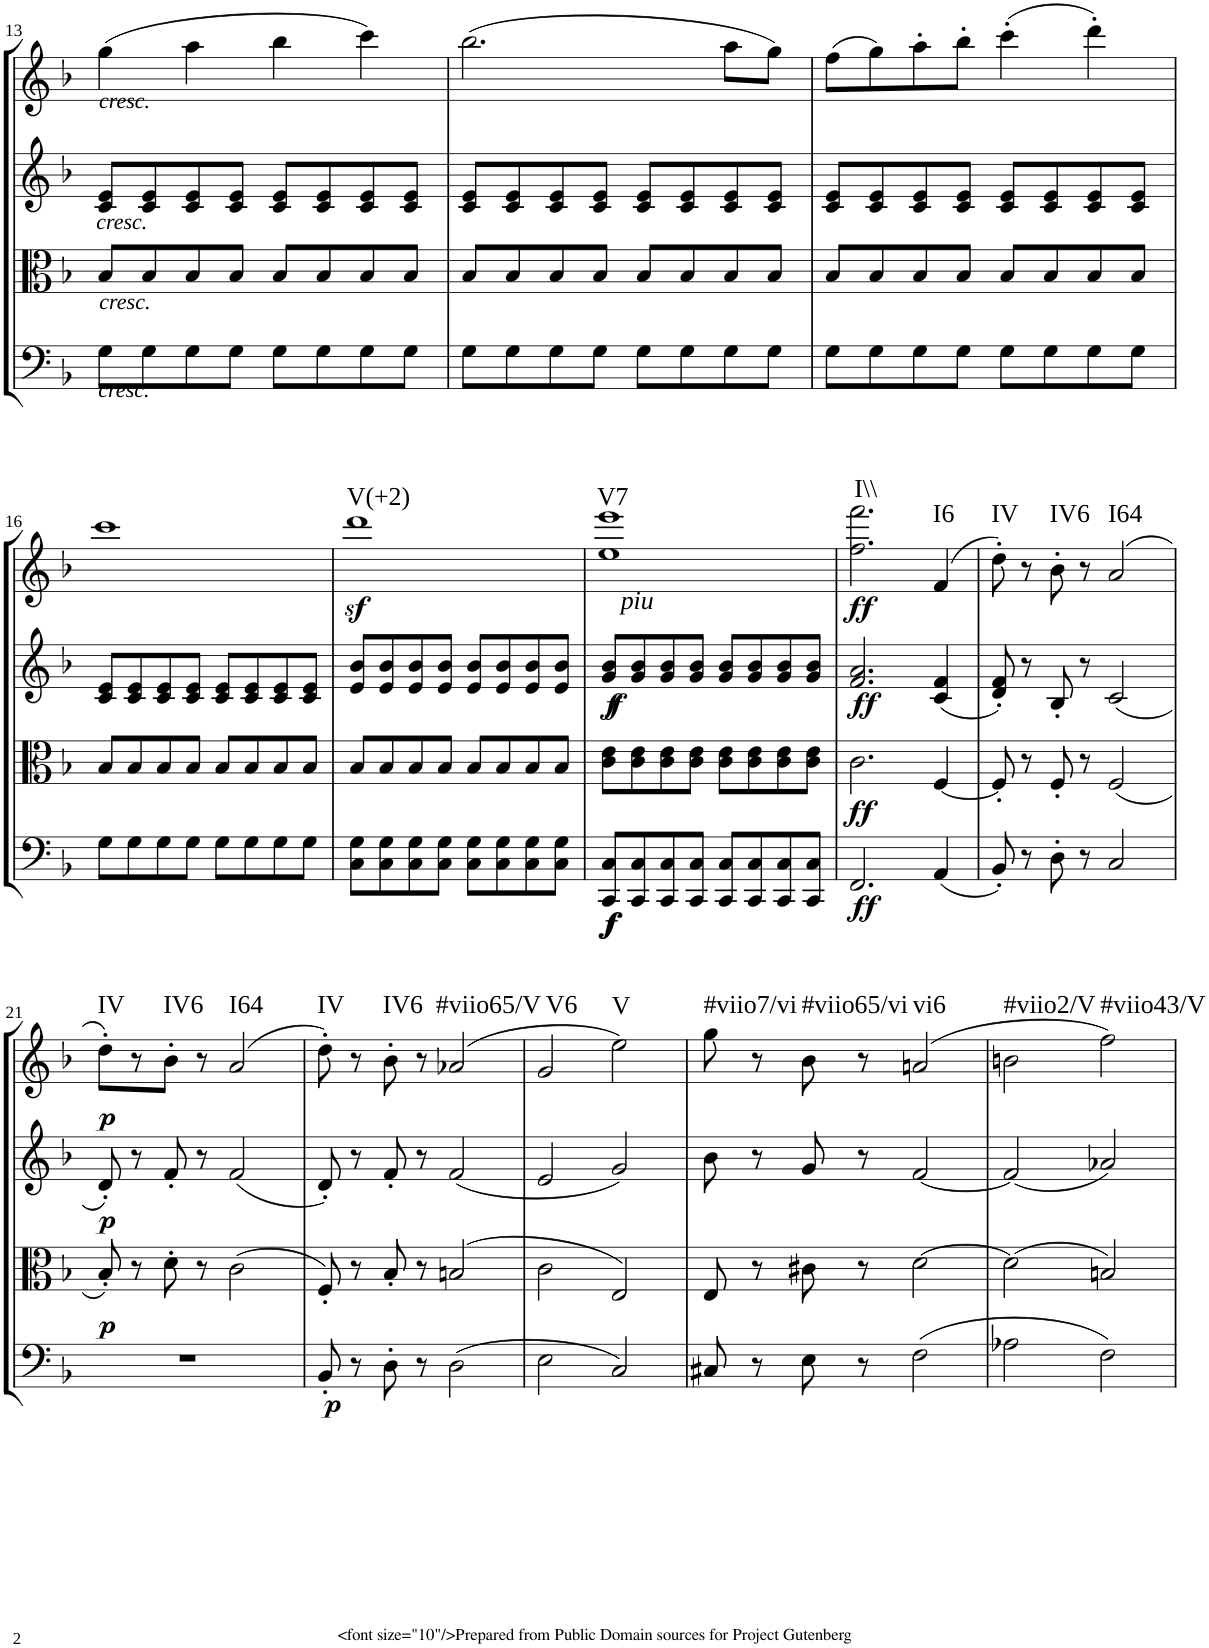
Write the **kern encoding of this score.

**kern	**dynam	**kern	**dynam	**kern	**dynam	**kern	**dynam	**harte
*part4	*part4	*part3	*part3	*part2	*part2	*part1	*part1	*part1
*staff4	*staff4	*staff3	*staff3	*staff2	*staff2	*staff1	*staff1	*
*I"Cello	*	*I"Viola	*	*I"2nd Violin	*	*I"1st Violin	*	*
*	*	*I'Vla	*	*I'Vln	*	*I'Vln	*	*
!!LO:PB:g=z
*clefF4	*	*clefC3	*	*clefG2	*	*clefG2	*	*
*k[b-]	*	*k[b-]	*	*k[b-]	*	*k[b-]	*	*
*M4/4	*	*M4/4	*	*M4/4	*	*M4/4	*	*
*met(c)	*	*met(c)	*	*met(c)	*	*met(c)	*	*
=13	=13	=13	=13	=13	=13	=13	=13	=13
!	!	!	!	!	!	!LO:TX:a:i:t=cresc.	!	!
!	!	!	!	!LO:TX:b:i:t=cresc.	!	!	!	!
!	!	!LO:TX:b:i:t=cresc.	!	!	!	!	!	!
!LO:TX:a:i:t=cresc.	!	!	!	!	!	!	!	!
8G\L	.	8B-/L	.	8c/ 8e/L	.	(4gg\	.	.
8G\	.	8B-/	.	8c/ 8e/	.	.	.	.
8G\	.	8B-/	.	8c/ 8e/	.	4aa\	.	.
8G\J	.	8B-/J	.	8c/ 8e/J	.	.	.	.
8G\L	.	8B-/L	.	8c/ 8e/L	.	4bb-\	.	.
8G\	.	8B-/	.	8c/ 8e/	.	.	.	.
8G\	.	8B-/	.	8c/ 8e/	.	4ccc\)	.	.
8G\J	.	8B-/J	.	8c/ 8e/J	.	.	.	.
=14	=14	=14	=14	=14	=14	=14	=14	=14
8G\L	.	8B-/L	.	8c/ 8e/L	.	(2.bb-\	.	.
8G\	.	8B-/	.	8c/ 8e/	.	.	.	.
8G\	.	8B-/	.	8c/ 8e/	.	.	.	.
8G\J	.	8B-/J	.	8c/ 8e/J	.	.	.	.
8G\L	.	8B-/L	.	8c/ 8e/L	.	.	.	.
8G\	.	8B-/	.	8c/ 8e/	.	.	.	.
8G\	.	8B-/	.	8c/ 8e/	.	8aa\L	.	.
8G\J	.	8B-/J	.	8c/ 8e/J	.	8gg\J)	.	.
=15	=15	=15	=15	=15	=15	=15	=15	=15
8G\L	.	8B-/L	.	8c/ 8e/L	.	(8ff\L	.	.
8G\	.	8B-/	.	8c/ 8e/	.	8gg\)	.	.
8G\	.	8B-/	.	8c/ 8e/	.	8aa'\	.	.
8G\J	.	8B-/J	.	8c/ 8e/J	.	8bb-'\J	.	.
8G\L	.	8B-/L	.	8c/ 8e/L	.	(4ccc'\	.	.
8G\	.	8B-/	.	8c/ 8e/	.	.	.	.
8G\	.	8B-/	.	8c/ 8e/	.	4ddd'\)	.	.
8G\J	.	8B-/J	.	8c/ 8e/J	.	.	.	.
!!LO:LB:g=z
=16	=16	=16	=16	=16	=16	=16	=16	=16
8G\L	.	8B-/L	.	8c/ 8e/L	.	1ccc	.	.
8G\	.	8B-/	.	8c/ 8e/	.	.	.	.
8G\	.	8B-/	.	8c/ 8e/	.	.	.	.
8G\J	.	8B-/J	.	8c/ 8e/J	.	.	.	.
8G\L	.	8B-/L	.	8c/ 8e/L	.	.	.	.
8G\	.	8B-/	.	8c/ 8e/	.	.	.	.
8G\	.	8B-/	.	8c/ 8e/	.	.	.	.
8G\J	.	8B-/J	.	8c/ 8e/J	.	.	.	.
=17	=17	=17	=17	=17	=17	=17	=17	=17
!	!	!	!	!	!	!	!LO:DY:b	!LO:H:kt=V(+2)
8C\ 8G\L	.	8B-/L	.	8e/ 8b-/L	.	1ddd	sf	N
8C\ 8G\	.	8B-/	.	8e/ 8b-/	.	.	.	.
8C\ 8G\	.	8B-/	.	8e/ 8b-/	.	.	.	.
8C\ 8G\J	.	8B-/J	.	8e/ 8b-/J	.	.	.	.
8C\ 8G\L	.	8B-/L	.	8e/ 8b-/L	.	.	.	.
8C\ 8G\	.	8B-/	.	8e/ 8b-/	.	.	.	.
8C\ 8G\	.	8B-/	.	8e/ 8b-/	.	.	.	.
8C\ 8G\J	.	8B-/J	.	8e/ 8b-/J	.	.	.	.
=18	=18	=18	=18	=18	=18	=18	=18	=18
!	!	!	!	!	!	!LO:TX:b:i:t=piu	!	!
!	!LO:DY:b	!	!	!	!	!	!	!
!	!LO:DY:n=1:b	!	!	!	!LO:DY:b	!	!	!
!	!	!	!	!	!LO:DY:n=1:b	!	!	!LO:H:kt=V7
8CC/ 8C/L	f f	8c\ 8e\L	.	8g/ 8b-/L	f f	1ee 1eee	.	N
8CC/ 8C/	.	8c\ 8e\	.	8g/ 8b-/	.	.	.	.
8CC/ 8C/	.	8c\ 8e\	.	8g/ 8b-/	.	.	.	.
8CC/ 8C/J	.	8c\ 8e\J	.	8g/ 8b-/J	.	.	.	.
8CC/ 8C/L	.	8c\ 8e\L	.	8g/ 8b-/L	.	.	.	.
8CC/ 8C/	.	8c\ 8e\	.	8g/ 8b-/	.	.	.	.
8CC/ 8C/	.	8c\ 8e\	.	8g/ 8b-/	.	.	.	.
8CC/ 8C/J	.	8c\ 8e\J	.	8g/ 8b-/J	.	.	.	.
=19	=19	=19	=19	=19	=19	=19	=19	=19
!	!LO:DY:b	!	!LO:DY:b	!	!LO:DY:b	!	!LO:DY:b	!LO:H:kt=I\\
2.FF/	ff	2.c\	ff	2.f/ 2.a/	ff	2.ff\ 2.fff\	ff	N
!	!	!	!	!	!	!	!	!LO:H:kt=I6
(4AA/	.	[4F/	.	(4c/ 4f/	.	(4f/	.	N
=20	=20	=20	=20	=20	=20	=20	=20	=20
!	!	!	!	!	!	!	!	!LO:H:kt=IV
8BB-'/)	.	8F'/]	.	8d/' 8f/')	.	8dd'\)	.	N
8r	.	8r	.	8r	.	8r	.	.
!	!	!	!	!	!	!	!	!LO:H:kt=IV6
8D'\	.	8F'/	.	8B-'/	.	8b-'\	.	N
8r	.	8r	.	8r	.	8r	.	.
!	!	!	!	!	!	!	!	!LO:H:kt=I64
2C/	.	(2F/	.	(2c/	.	(2a/	.	N
!!LO:LB:g=z
=21	=21	=21	=21	=21	=21	=21	=21	=21
!	!	!	!LO:DY:b	!	!LO:DY:b	!	!LO:DY:b	!LO:H:kt=IV
1r	.	8B-'/)	p	8d'/)	p	8dd'\L)	p	N
.	.	8r	.	8r	.	8r	.	.
!	!	!	!	!	!	!	!	!LO:H:kt=IV6
.	.	8d'\	.	8f'/	.	8b-'\J	.	N
.	.	8r	.	8r	.	8r	.	.
!	!	!	!	!	!	!	!	!LO:H:kt=I64
.	.	(2c\	.	(2f/	.	(2a/	.	N
=22	=22	=22	=22	=22	=22	=22	=22	=22
!	!LO:DY:b	!	!	!	!	!	!	!LO:H:kt=IV
8BB-'/	p	8F'/)	.	8d'/)	.	8dd'\)	.	N
8r	.	8r	.	8r	.	8r	.	.
!	!	!	!	!	!	!	!	!LO:H:kt=IV6
8D'\	.	8B-'/	.	8f'/	.	8b-'\	.	N
8r	.	8r	.	8r	.	8r	.	.
!	!	!	!	!	!	!	!	!LO:H:kt=#viio65/V
(2D\	.	(2Bn/	.	(2f/	.	(2a-X/	.	N
=23	=23	=23	=23	=23	=23	=23	=23	=23
!	!	!	!	!	!	!	!	!LO:H:kt=V6
2E\	.	2c\	.	2e/	.	2g/	.	N
!	!	!	!	!	!	!	!	!LO:H:kt=V
2C/)	.	2E/)	.	2g/)	.	2ee\)	.	N
=24	=24	=24	=24	=24	=24	=24	=24	=24
!	!	!	!	!	!	!	!	!LO:H:kt=#viio7/vi
8C#X/	.	8E/	.	8b-\	.	8gg\	.	N
8r	.	8r	.	8r	.	8r	.	.
!	!	!	!	!	!	!	!	!LO:H:kt=#viio65/vi
8E\	.	8c#X\	.	8g/	.	8b-\	.	N
8r	.	8r	.	8r	.	8r	.	.
!	!	!	!	!	!	!	!	!LO:H:kt=vi6
(2F\	.	[2d\	.	[2f/	.	(2an/	.	N
=25	=25	=25	=25	=25	=25	=25	=25	=25
!	!	!	!	!	!	!	!	!LO:H:kt=#viio2/V
2A-X\	.	(2d\]	.	(2f/]	.	2bn\	.	N
!	!	!	!	!	!	!	!	!LO:H:kt=#viio43/V
2F\)	.	2Bn/)	.	2a-X/)	.	2ff\)	.	N
=	=	=	=	=	=	=	=	=
*-	*-	*-	*-	*-	*-	*-	*-	*-
